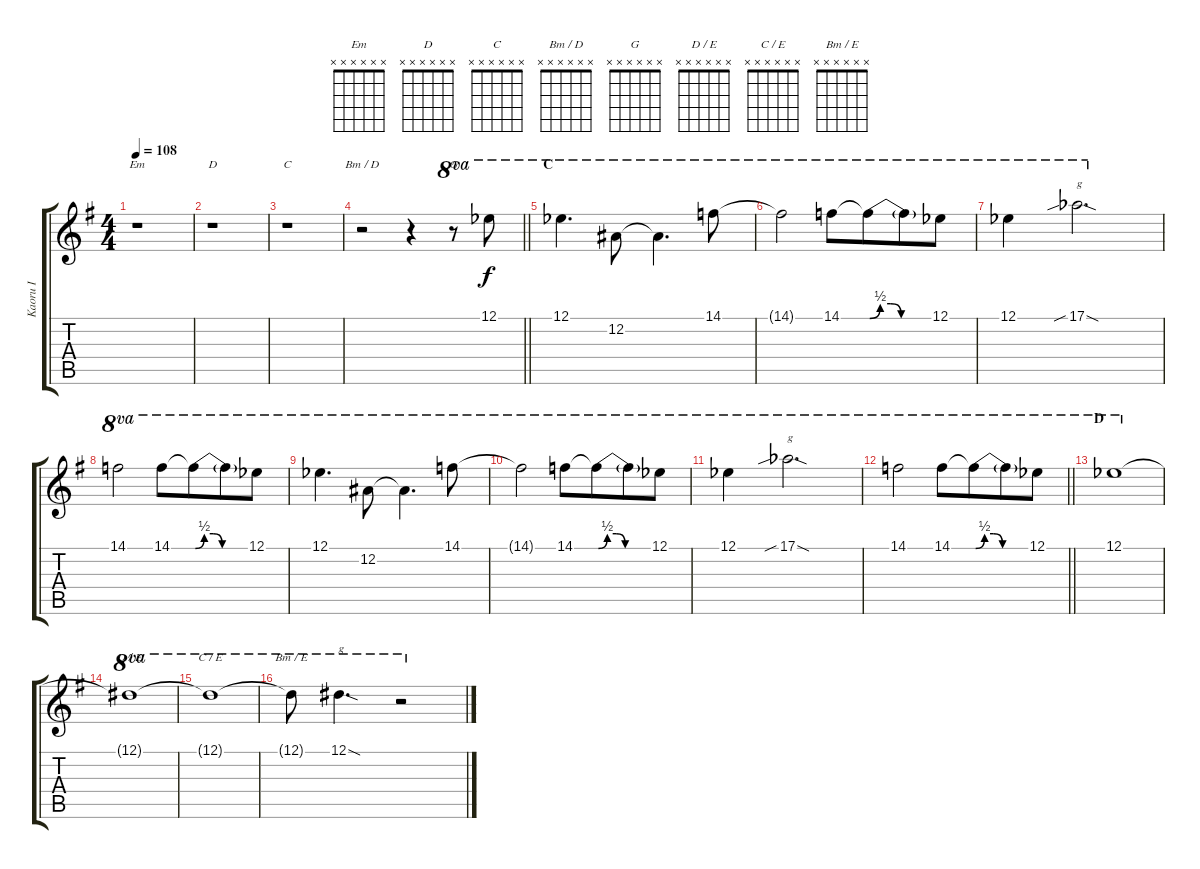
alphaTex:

\track ("Kaoru I" "Kaoru I") {instrument overdrivenguitar}
\staff {score tabs}
\tuning (Eb4 Bb3 Gb3 Db3 Ab2 Db2) {hide}
\chord ("Em" x x x x x x)
\chord ("D" x x x x x x)
\chord ("C" x x x x x x)
\chord ("Bm / D" x x x x x x)
\chord ("G" x x x x x x)
\chord ("D / E" x x x x x x)
\chord ("C / E" x x x x x x)
\chord ("Bm / E" x x x x x x)
\ts (4 4)
\tempo 108
\clef g2
\ks eminor
r.1{ch "Em" dy f} |
r.1{ch "D"} |
r.1{ch "C"} |
\barLineRight lightlight
r.2{ch "Bm / D"} r.4 r.8{ch "G" ot 8va} 12.1{acc b}.8{ot 8va} |
\section ("" "C")
12.1{acc b}.4{d ot 8va} 12.2.8{ot 8va beam Down} 12.2{t}.4{d ot 8va beam Down} 14.1.8{ot 8va} |
14.1{t}.2{ot 8va} 14.1.8{ot 8va} 14.1{be (custom 0 0 10 2 20 2 30 0 60 0) t}.8{ot 8va beam merge} 14.1{t}.8{ot 8va} 12.1{acc b}.8{ot 8va} |
12.1{acc b}.4{ot 8va} 17.1{sib sod acc b}.2{d ot 8va txt "g"} |
14.1.2{ot 8va} 14.1.8{ot 8va} 14.1{be (custom 0 0 10 2 20 2 30 0 60 0) t}.8{ot 8va beam merge} 14.1{t}.8{ot 8va} 12.1{acc b}.8{ot 8va} |
12.1{acc b}.4{d ot 8va} 12.2.8{ot 8va beam Down} 12.2{t}.4{d ot 8va beam Down} 14.1.8{ot 8va} |
14.1{t}.2{ot 8va} 14.1.8{ot 8va} 14.1{be (custom 0 0 10 2 20 2 30 0 60 0) t}.8{ot 8va beam merge} 14.1{t}.8{ot 8va} 12.1{acc b}.8{ot 8va} |
12.1{acc b}.4{ot 8va} 17.1{sib sod acc b}.2{d ot 8va txt "g"} |
\barLineRight lightlight
14.1.2{ot 8va} 14.1.8{ot 8va} 14.1{be (custom 0 0 10 2 20 2 30 0 60 0) t}.8{ot 8va beam merge} 14.1{t}.8{ot 8va} 12.1{acc b}.8{ot 8va} |
\section ("" "D")
12.1{acc b}.1{ot 8va} |
12.1{t}.1{ch "D / E" ot 8va} |
12.1{t}.1{ch "C / E" ot 8va} |
12.1{t}.8{ch "Bm / E" ot 8va} 12.1{sod}.4{d ot 8va txt "g"} r.2{ot 8va}
